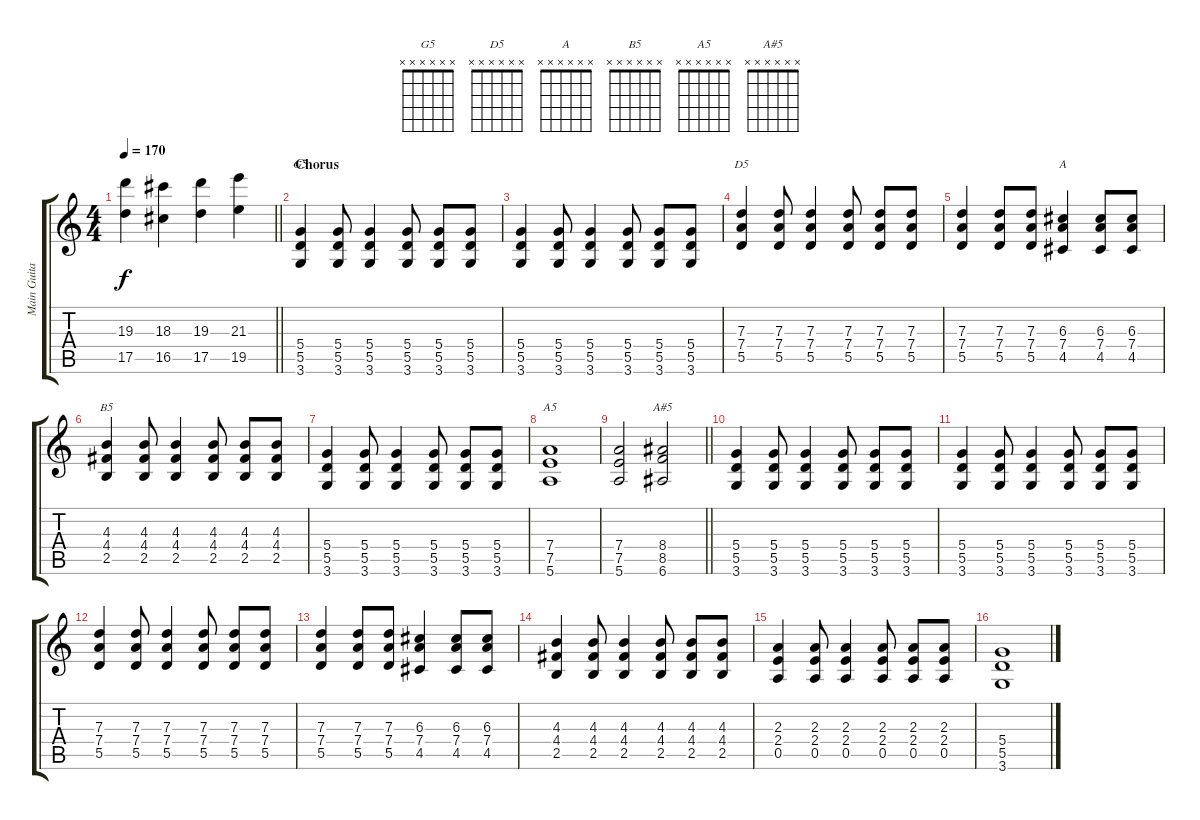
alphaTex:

\track ("Main Guitar" "Main Guita") {instrument overdrivenguitar}
\staff {score tabs}
\tuning (E4 B3 G3 D3 A2 E2) {hide}
\chord ("G5" x x x x x x)
\chord ("D5" x x x x x x)
\chord ("A" x x x x x x)
\chord ("B5" x x x x x x)
\chord ("A5" x x x x x x)
\chord ("A#5" x x x x x x)
\ts (4 4)
\tempo 170
\clef g2
\barLineRight lightlight
\ks c
(19.3 17.5).4{dy f} (18.3 16.5).4 (19.3 17.5).4 (21.3 19.5).4 |
\section ("" "Chorus")
(5.4 5.5 3.6).4{ch "G5"} (5.4 5.5 3.6).8 (5.4 5.5 3.6).4 (5.4 5.5 3.6).8 (5.4 5.5 3.6).8 (5.4 5.5 3.6).8 |
(5.4 5.5 3.6).4 (5.4 5.5 3.6).8 (5.4 5.5 3.6).4 (5.4 5.5 3.6).8 (5.4 5.5 3.6).8 (5.4 5.5 3.6).8 |
(7.3 7.4 5.5).4{ch "D5"} (7.3 7.4 5.5).8 (7.3 7.4 5.5).4 (7.3 7.4 5.5).8 (7.3 7.4 5.5).8 (7.3 7.4 5.5).8 |
(7.3 7.4 5.5).4 (7.3 7.4 5.5).8 (7.3 7.4 5.5).8 (6.3 7.4 4.5).4{ch "A"} (6.3 7.4 4.5).8 (6.3 7.4 4.5).8 |
(4.3 4.4 2.5).4{ch "B5"} (4.3 4.4 2.5).8 (4.3 4.4 2.5).4 (4.3 4.4 2.5).8 (4.3 4.4 2.5).8 (4.3 4.4 2.5).8 |
(5.4 5.5 3.6).4 (5.4 5.5 3.6).8 (5.4 5.5 3.6).4 (5.4 5.5 3.6).8 (5.4 5.5 3.6).8 (5.4 5.5 3.6).8 |
(7.4 7.5 5.6).1{ch "A5"} |
\barLineRight lightlight
(7.4 7.5 5.6).2 (8.4 8.5 6.6).2{ch "A#5"} |
(5.4 5.5 3.6).4 (5.4 5.5 3.6).8 (5.4 5.5 3.6).4 (5.4 5.5 3.6).8 (5.4 5.5 3.6).8 (5.4 5.5 3.6).8 |
(5.4 5.5 3.6).4 (5.4 5.5 3.6).8 (5.4 5.5 3.6).4 (5.4 5.5 3.6).8 (5.4 5.5 3.6).8 (5.4 5.5 3.6).8 |
(7.3 7.4 5.5).4 (7.3 7.4 5.5).8 (7.3 7.4 5.5).4 (7.3 7.4 5.5).8 (7.3 7.4 5.5).8 (7.3 7.4 5.5).8 |
(7.3 7.4 5.5).4 (7.3 7.4 5.5).8 (7.3 7.4 5.5).8 (6.3 7.4 4.5).4 (6.3 7.4 4.5).8 (6.3 7.4 4.5).8 |
(4.3 4.4 2.5).4 (4.3 4.4 2.5).8 (4.3 4.4 2.5).4 (4.3 4.4 2.5).8 (4.3 4.4 2.5).8 (4.3 4.4 2.5).8 |
(2.3 2.4 0.5).4 (2.3 2.4 0.5).8 (2.3 2.4 0.5).4 (2.3 2.4 0.5).8 (2.3 2.4 0.5).8 (2.3 2.4 0.5).8 |
(5.4 5.5 3.6).1
